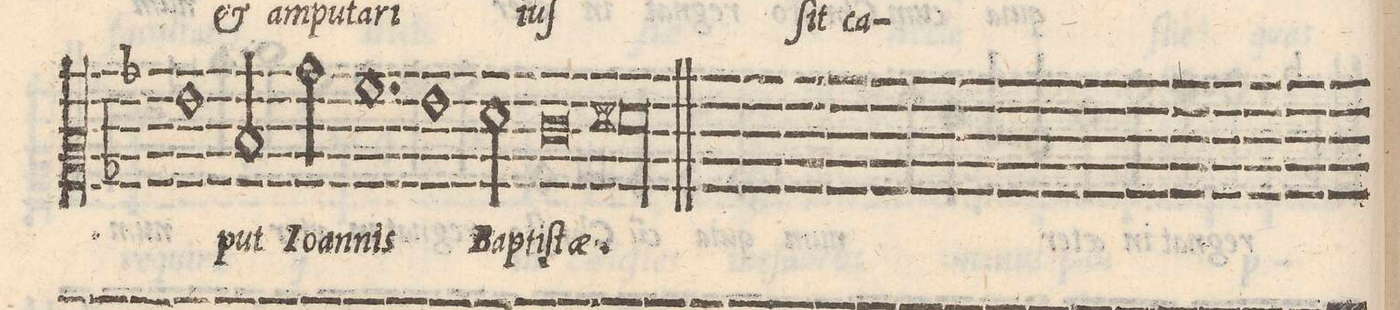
**kern	**text
*I"ALTVS	*
*clefC2	*
*k[b-]	*
*met(C|)	*
*M2/1	*
1g	.
=43-	=43-
2d/	-put
2b-\	Io-
1.a	-an-
=44-	=44-
1g	-nis
2f\	Bap-
=45-	=45-
0e	-ti-
=46-	=46-
0f#Xl	-ſtae.
==	==
*-	*-
